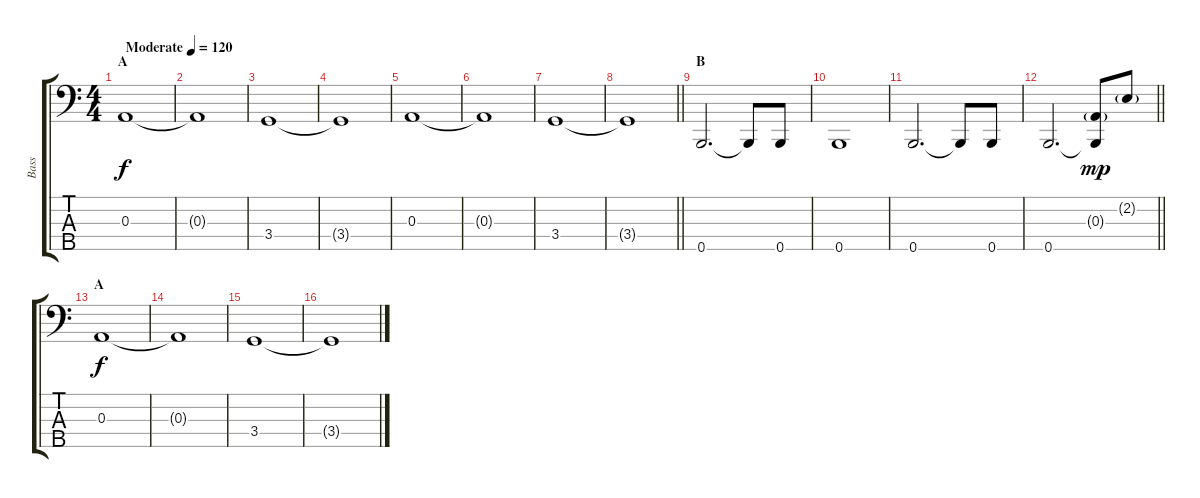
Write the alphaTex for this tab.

\track ("Bass" "Bass") {instrument electricbassfinger}
\staff {score tabs}
\tuning (G2 D2 A1 E1 B0) {hide}
\ts (4 4)
\section ("" "A")
\tempo (120 "Moderate")
\clef f4
\ks c
0.3.1{dy f instrument electricbassfinger} |
0.3{t}.1 |
3.4.1 |
3.4{t}.1 |
0.3.1 |
0.3{t}.1 |
3.4.1 |
\barLineRight lightlight
3.4{t}.1 |
\section ("" "B")
0.5.2{d} 0.5{t}.8 0.5.8 |
0.5.1 |
0.5.2{d} 0.5{t}.8 0.5.8 |
\barLineRight lightlight
0.5.2{d} (0.3{g} 0.5{t}).8{dy mp} 2.2{g}.8 |
\section ("" "A")
0.3.1{dy f} |
0.3{t}.1 |
3.4.1 |
3.4{t}.1
